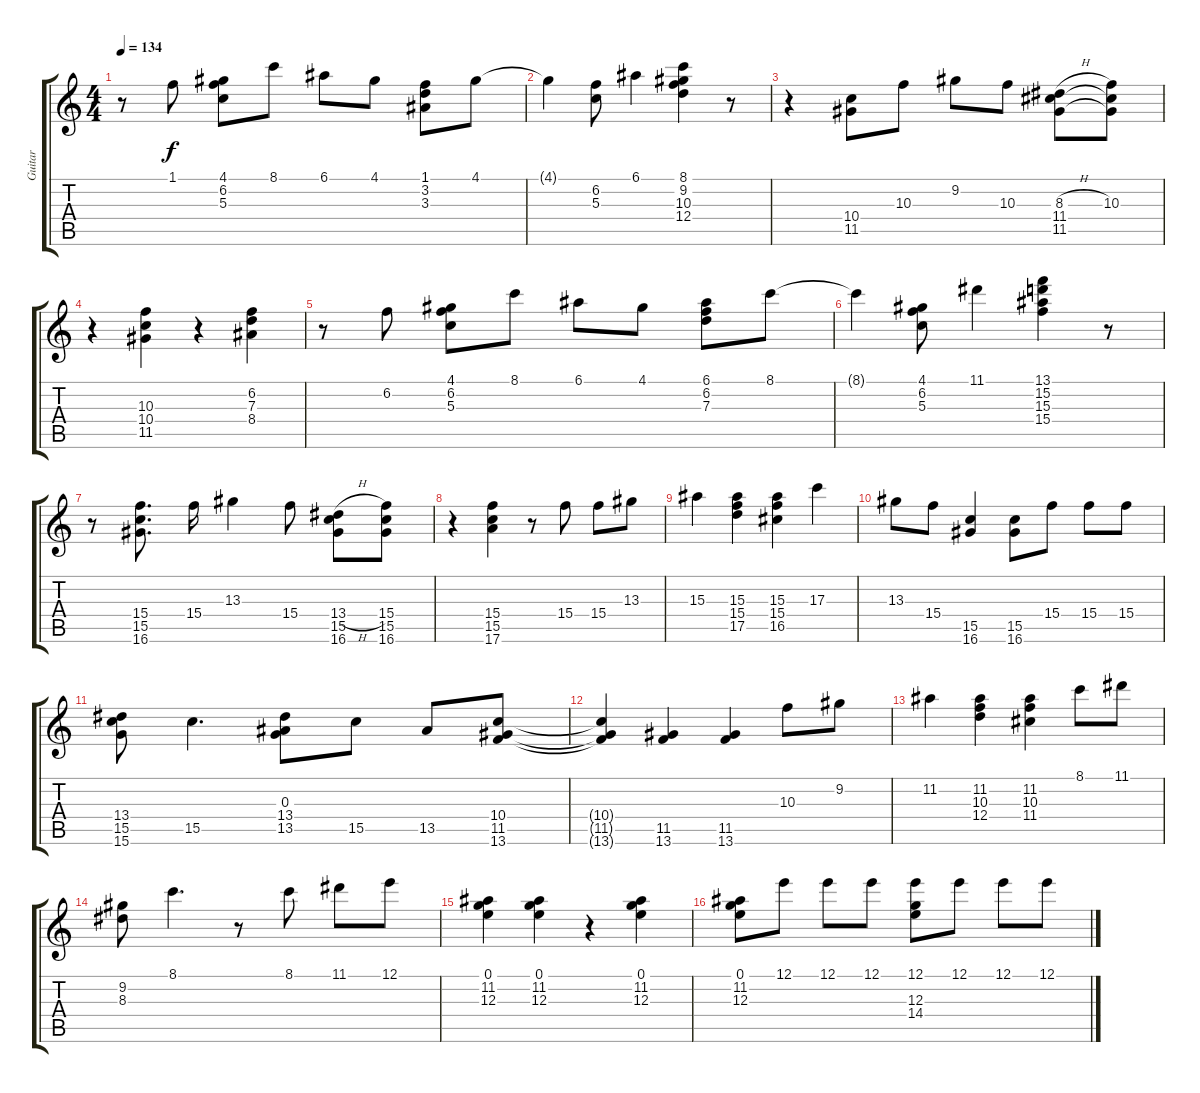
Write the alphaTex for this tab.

\track ("Guitar" "Guitar") {instrument electricguitarjazz}
\staff {score tabs}
\tuning (E4 B3 G3 D3 A2 E2) {hide}
\ts (4 4)
\tempo 134
\clef g2
\ks c
r.8{dy f} 1.1.8 (4.1 6.2 5.3).8 8.1.8 6.1.8 4.1.8 (1.1 3.2 3.3).8 4.1.8 |
4.1{t}.4 (6.2 5.3).8 6.1.4 (8.1 9.2 10.3 12.4).4 r.8 |
r.4 (10.4 11.5).8 10.3.8 9.2.8 10.3.8 (8.3{h} 11.4 11.5).8 (10.3 11.4{t} 11.5{t}).8 |
r.4 (10.3 10.4 11.5).4 r.4 (6.2 7.3 8.4).4 |
r.8 6.2.8 (4.1 6.2 5.3).8 8.1.8 6.1.8 4.1.8 (6.1 6.2 7.3).8 8.1.8 |
8.1{t}.4 (4.1 6.2 5.3).8 11.1.4 (13.1 15.2 15.3 15.4).4 r.8 |
r.8 (15.4 15.5 16.6).8{d} 15.4.16 13.3.4 15.4.8 (13.4{h} 15.5 16.6).8 (15.4 15.5 16.6).8 |
r.4 (15.4 15.5 17.6).4 r.8 15.4.8 15.4.8 13.3.8 |
15.3.4 (15.3 15.4 17.5).4 (15.3 15.4 16.5).4 17.3.4 |
13.3.8 15.4.8 (15.5 16.6).4 (15.5 16.6).8 15.4.8 15.4.8 15.4.8 |
(13.4 15.5 15.6).8 15.5.4{d} (0.3 13.4 13.5).8 15.5.8 13.5.8 (10.4 11.5 13.6).8 |
(10.4{t} 11.5{t} 13.6{t}).4 (11.5 13.6).4 (11.5 13.6).4 10.3.8 9.2.8 |
11.2.4 (11.2 10.3 12.4).4 (11.2 10.3 11.4).4 8.1.8 11.1.8 |
(9.2 8.3).8 8.1.4{d} r.8 8.1.8 11.1.8 12.1.8 |
(0.1 11.2 12.3).4 (0.1 11.2 12.3).4 r.4 (0.1 11.2 12.3).4 |
(0.1 11.2 12.3).8 12.1.8 12.1.8 12.1.8 (12.1 12.3 14.4).8 12.1.8 12.1.8 12.1.8
